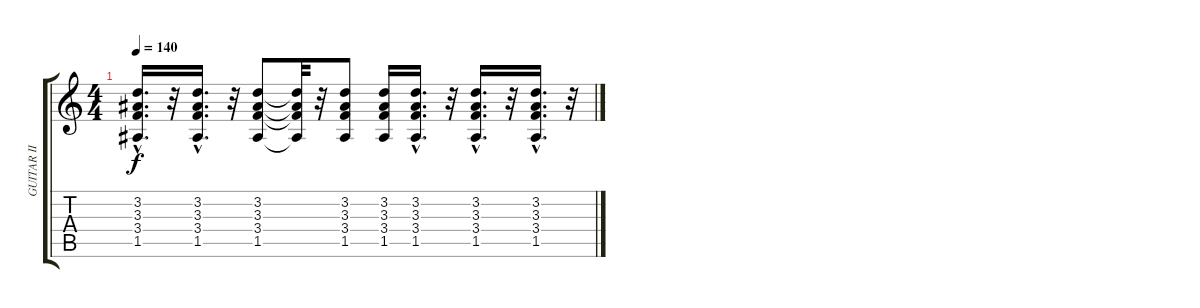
\track ("GUITAR II" "GUITAR II") {instrument acousticguitarsteel}
\staff {score tabs}
\tuning (E4 B3 G3 D3 A2 E2) {hide}
\ts (4 4)
\tempo 140
\clef g2
\ks c
(3.2{hac} 3.3{hac} 3.4{hac} 1.5{hac}).16{d dy f volume 0} r.32 (3.2{hac} 3.3{hac} 3.4{hac} 1.5{hac}).16{d volume 0} r.32 (3.2 3.3 3.4 1.5).8 (3.2{t} 3.3{t} 3.4{t} 1.5{t}).32 r.32 (3.2 3.3 3.4 1.5).8 (3.2 3.3 3.4 1.5).16 (3.2{hac} 3.3{hac} 3.4{hac} 1.5{hac}).16{d} r.32 (3.2{hac} 3.3{hac} 3.4{hac} 1.5{hac}).16{d} r.32 (3.2{hac} 3.3{hac} 3.4{hac} 1.5{hac}).16{d} r.32
